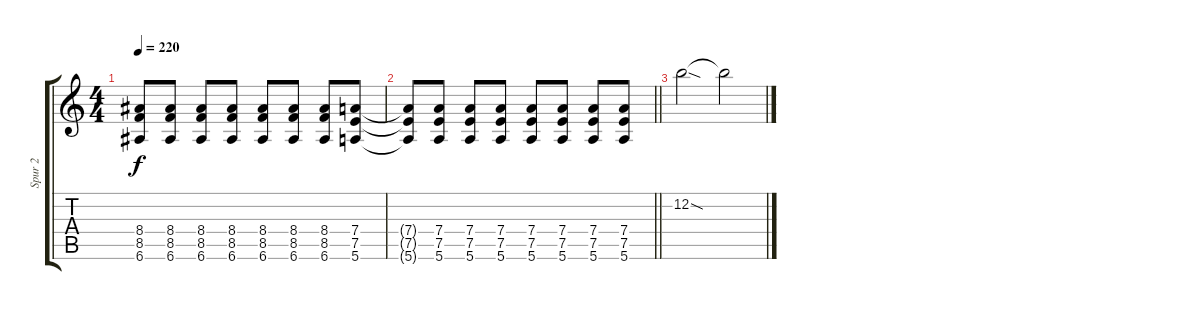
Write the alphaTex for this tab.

\track ("Spur 2" "Spur 2") {instrument distortionguitar}
\staff {score tabs}
\tuning (E4 B3 G3 D3 A2 E2) {hide}
\ts (4 4)
\tempo 220
\clef g2
\ks c
(8.4{t} 8.5{t} 6.6{t}).8{dy f} (8.4 8.5 6.6).8 (8.4 8.5 6.6).8 (8.4 8.5 6.6).8 (8.4 8.5 6.6).8 (8.4 8.5 6.6).8 (8.4 8.5 6.6).8 (7.4 7.5 5.6).8 |
\barLineRight lightlight
(7.4{t} 7.5{t} 5.6{t}).8 (7.4 7.5 5.6).8 (7.4 7.5 5.6).8 (7.4 7.5 5.6).8 (7.4 7.5 5.6).8 (7.4 7.5 5.6).8 (7.4 7.5 5.6).8 (7.4 7.5 5.6).8 |
12.2{sod}.2 12.2{t}.2
